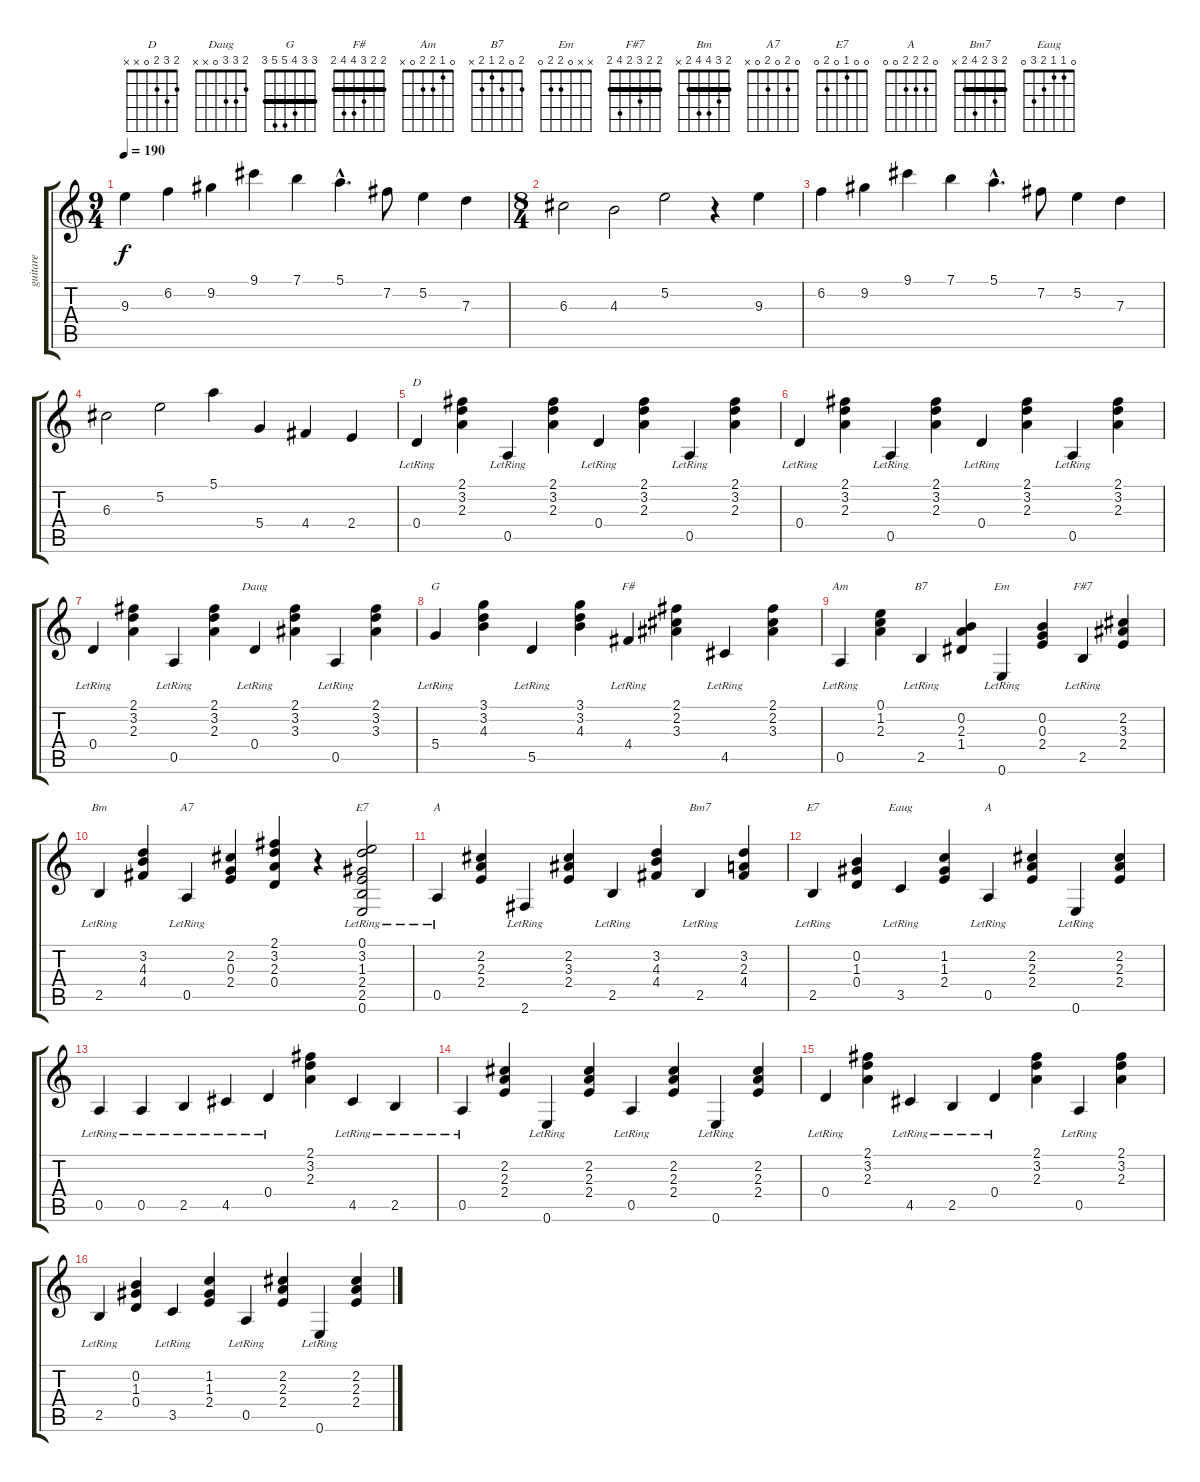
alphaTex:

\track ("guitare" "guitare") {instrument acousticguitarsteel}
\staff {score tabs}
\tuning (E4 B3 G3 D3 A2 E2) {hide}
\chord ("D" 2 3 2 0 x x)
\chord ("Daug" 2 3 3 0 x x)
\chord ("G" 3 3 4 5 5 3) {barre 3}
\chord ("F#" 2 2 3 4 4 2) {barre 2}
\chord ("Am" 0 1 2 2 0 x)
\chord ("B7" 2 0 2 1 2 x)
\chord ("Em" x x 0 2 2 0)
\chord ("F#7" 2 2 3 2 4 2) {barre 2}
\chord ("Bm" 2 3 4 4 2 x) {barre 2}
\chord ("A7" 0 2 0 2 0 x)
\chord ("E7" 0 3 1 2 2 0)
\chord ("A" 0 2 2 2 0 x)
\chord ("Bm7" 2 3 2 4 2 x) {barre 2}
\chord ("E7" 0 0 1 0 2 0)
\chord ("Eaug" 0 1 1 2 3 0)
\chord ("A" 0 2 2 2 0 0)
\ts (9 4)
\tempo 190
\clef g2
\ks c
9.3.4{dy f instrument acousticguitarsteel} 6.2.4 9.2.4 9.1.4 7.1.4 5.1{hac}.4{d} 7.2.8 5.2.4 7.3.4 |
\ts (8 4)
6.3.2 4.3.2 5.2.2 r.4 9.3.4 |
6.2.4 9.2.4 9.1.4 7.1.4 5.1{hac}.4{d} 7.2.8 5.2.4 7.3.4 |
6.3.2 5.2.2 5.1.4 5.4.4 4.4.4 2.4.4 |
0.4{lr}.4{ch "D"} (2.1 3.2 2.3).4 0.5{lr}.4 (2.1 3.2 2.3).4 0.4{lr}.4 (2.1 3.2 2.3).4 0.5{lr}.4 (2.1 3.2 2.3).4 |
0.4{lr}.4 (2.1 3.2 2.3).4 0.5{lr}.4 (2.1 3.2 2.3).4 0.4{lr}.4 (2.1 3.2 2.3).4 0.5{lr}.4 (2.1 3.2 2.3).4 |
0.4{lr}.4 (2.1 3.2 2.3).4 0.5{lr}.4 (2.1 3.2 2.3).4 0.4{lr}.4{ch "Daug"} (2.1 3.2 3.3).4 0.5{lr}.4 (2.1 3.2 3.3).4 |
5.4{lr}.4{ch "G"} (3.1 3.2 4.3).4 5.5{lr}.4 (3.1 3.2 4.3).4 4.4{lr}.4{ch "F#"} (2.1 2.2 3.3).4 4.5{lr}.4 (2.1 2.2 3.3).4 |
0.5{lr}.4{ch "Am"} (0.1 1.2 2.3).4 2.5{lr}.4{ch "B7"} (0.2 2.3 1.4).4 0.6{lr}.4{ch "Em"} (0.2 0.3 2.4).4 2.5{lr}.4{ch "F#7"} (2.2 3.3 2.4).4 |
2.5{lr}.4{ch "Bm"} (3.2 4.3 4.4).4 0.5{lr}.4{ch "A7"} (2.2 0.3 2.4).4 (2.1 3.2 2.3 0.4).4 r.4 (0.1{lr} 3.2{lr} 1.3{lr} 2.4{lr} 2.5{lr} 0.6{lr}).2{ch "E7"} |
0.5{lr}.4{ch "A"} (2.2 2.3 2.4).4 2.6{lr}.4 (2.2 3.3 2.4).4 2.5{lr}.4 (3.2 4.3 4.4).4 2.5{lr}.4{ch "Bm7"} (3.2 2.3 4.4).4 |
2.5{lr}.4{ch "E7"} (0.2 1.3 0.4).4 3.5{lr}.4{ch "Eaug"} (1.2 1.3 2.4).4 0.5{lr}.4{ch "A"} (2.2 2.3 2.4).4 0.6{lr}.4 (2.2 2.3 2.4).4 |
0.5{lr}.4 0.5{lr}.4 2.5{lr}.4 4.5{lr}.4 0.4{lr}.4 (2.1 3.2 2.3).4 4.5{lr}.4 2.5{lr}.4 |
0.5{lr}.4 (2.2 2.3 2.4).4 0.6{lr}.4 (2.2 2.3 2.4).4 0.5{lr}.4 (2.2 2.3 2.4).4 0.6{lr}.4 (2.2 2.3 2.4).4 |
0.4{lr}.4 (2.1 3.2 2.3).4 4.5{lr}.4 2.5{lr}.4 0.4{lr}.4 (2.1 3.2 2.3).4 0.5{lr}.4 (2.1 3.2 2.3).4 |
2.5{lr}.4 (0.2 1.3 0.4).4 3.5{lr}.4 (1.2 1.3 2.4).4 0.5{lr}.4 (2.2 2.3 2.4).4 0.6{lr}.4 (2.2 2.3 2.4).4
